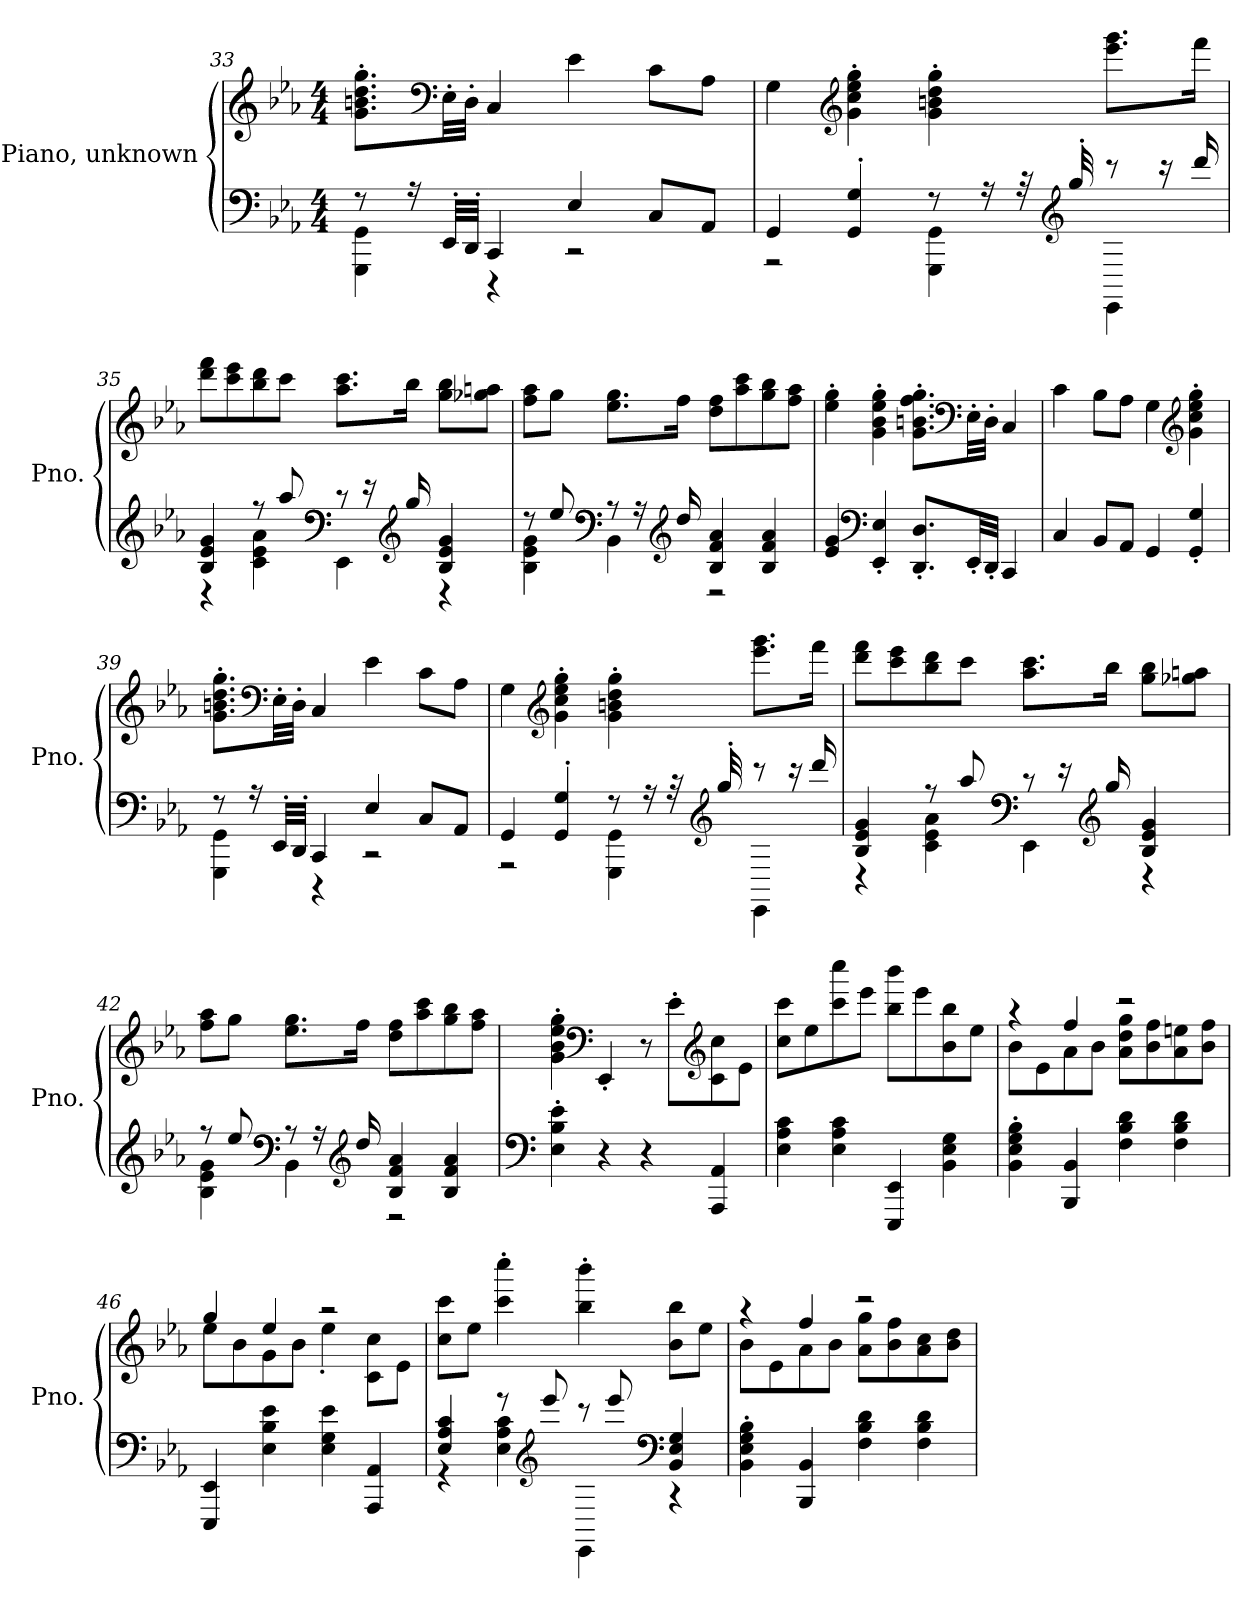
**kern	**kern
*part1	*part1
*staff2	*staff1
*I"Piano, unknown	*
*I'Pno.	*
*clefF4	*clefG2
*k[b-e-a-]	*k[b-e-a-]
*M4/4	*M4/4
=33	=33
*^	*
8r	4GGG\ 4GG\	8.g\' 8.bn\' 8.dd\' 8.gg\'L
16r	.	.
*	*	*clefF4
32EE-'/LLL	.	32E-'\LL
32DD'/JJJ	.	32D'\JJJ
4CC/	4r	4C/
4E-/	2r	4e-\
8C/L	.	8c\L
8AA-/J	.	8A-\J
=34	=34	=34
4GG/	2r	4G\
*	*	*clefG2
4GG/' 4G/'	.	4g\' 4cc\' 4ee-\' 4gg\'
8r	4GGG\ 4GG\	4g\' 4bn\' 4dd\' 4gg\'
16r	.	.
32r	.	.
*clefG2	*	*
32gg'/	.	.
8r	4EE-\	8.eee-\ 8.ggg\L
16r	.	.
16ddd/	.	16fff\Jk
!!LO:LB:g=z
=35	=35	=35
4B-/ 4e-/ 4g/	4r	8ddd\ 8fff\L
.	.	8ccc\ 8eee-\
8r	4c\ 4e-\ 4a-\	8bb-\ 8ddd\
8aa-/	.	8ccc\J
*clefF4	*	*
8r	4EE-\	8.aa-\ 8.ccc\L
16r	.	.
*clefG2	*	*
16gg/	.	16bb-\Jk
4B-/ 4e-/ 4g/	4r	8gg\ 8bb-\L
.	.	8gg-X\ 8aan\J
=36	=36	=36
8r	4B-\ 4e-\ 4g\	8ff\ 8aa-\L
8ee-/	.	8gg\J
*clefF4	*	*
8r	4BB-\	8.ee-\ 8.gg\L
16r	.	.
*clefG2	*	*
16dd/	.	16ff\Jk
4B-/ 4f/ 4a-/	2r	8dd\ 8ff\L
.	.	8aa-\ 8ccc\
4B-/ 4f/ 4a-/	.	8gg\ 8bb-\
.	.	8ff\ 8aa-\J
*v	*v	*
=37	=37
4e-/ 4g/	4ee-\' 4gg\'
*clefF4	*
4EE-/' 4E-/'	4g\' 4b-\' 4ee-\' 4gg\'
8.DD/' 8.D/'L	8.g\' 8.bn\' 8.ff\' 8.gg\'L
*	*clefF4
32EE-'/LL	32E-'\LL
32DD'/JJJ	32D'\JJJ
4CC/	4C/
!!LO:LB:g=z
=38	=38
4C/	4c\
8BB-/L	8B-\L
8AA-/J	8A-\J
4GG/	4G\
*	*clefG2
4GG/' 4G/'	4g\' 4cc\' 4ee-\' 4gg\'
=39	=39
*^	*
8r	4GGG\ 4GG\	8.g\' 8.bn\' 8.dd\' 8.gg\'L
16r	.	.
*	*	*clefF4
32EE-'/LLL	.	32E-'\LL
32DD'/JJJ	.	32D'\JJJ
4CC/	4r	4C/
4E-/	2r	4e-\
8C/L	.	8c\L
8AA-/J	.	8A-\J
=40	=40	=40
4GG/	2r	4G\
*	*	*clefG2
4GG/' 4G/'	.	4g\' 4cc\' 4ee-\' 4gg\'
8r	4GGG\ 4GG\	4g\' 4bn\' 4dd\' 4gg\'
16r	.	.
32r	.	.
*clefG2	*	*
32gg'/	.	.
8r	4EE-\	8.eee-\ 8.ggg\L
16r	.	.
16ddd/	.	16fff\Jk
!!LO:PB:g=z
=41	=41	=41
4B-/ 4e-/ 4g/	4r	8ddd\ 8fff\L
.	.	8ccc\ 8eee-\
8r	4c\ 4e-\ 4a-\	8bb-\ 8ddd\
8aa-/	.	8ccc\J
*clefF4	*	*
8r	4EE-\	8.aa-\ 8.ccc\L
16r	.	.
*clefG2	*	*
16gg/	.	16bb-\Jk
4B-/ 4e-/ 4g/	4r	8gg\ 8bb-\L
.	.	8gg-X\ 8aan\J
=42	=42	=42
8r	4B-\ 4e-\ 4g\	8ff\ 8aa-\L
8ee-/	.	8gg\J
*clefF4	*	*
8r	4BB-\	8.ee-\ 8.gg\L
16r	.	.
*clefG2	*	*
16dd/	.	16ff\Jk
4B-/ 4f/ 4a-/	2r	8dd\ 8ff\L
.	.	8aa-\ 8ccc\
4B-/ 4f/ 4a-/	.	8gg\ 8bb-\
.	.	8ff\ 8aa-\J
*v	*v	*
=43	=43
*clefF4	*
4E-\' 4B-\' 4e-\'	4g\' 4b-\' 4ee-\' 4gg\'
*	*clefF4
4r	4EE-'/
4r	8r
.	8e-'\L
*	*clefG2
4AAA-/ 4AA-/	8c\ 8cc\
.	8e-\J
!!LO:LB:g=z
=44	=44
4E-\ 4A-\ 4c\	8cc\ 8ccc\L
.	8ee-\
4E-\ 4A-\ 4c\	8ccc\ 8cccc\
.	8eee-\J
4EEE-/ 4EE-/	8bb-\ 8bbb-\L
.	8eee-\
4BB-\ 4E-\ 4G\	8b-\ 8bb-\
.	8ee-\J
=45	=45
*	*^
4BB-\' 4E-\' 4G\' 4B-\'	4r	8b-\L
.	.	8e-\
4BBB-/ 4BB-/	4ff/	8a-\
.	.	8b-\J
4F\ 4B-\ 4d\	2r	8a-\ 8dd\ 8gg\L
.	.	8b-\ 8ff\
4F\ 4B-\ 4d\	.	8a-\ 8een\
.	.	8b-\ 8ff\J
=46	=46	=46
4EEE-/ 4EE-/	4gg/	8ee-\L
.	.	8b-\
4E-\ 4B-\ 4e-\	4ee-/	8g\
.	.	8b-\J
4E-\ 4G\ 4e-\	2r	4ee-'\
4AAA-/ 4AA-/	.	8c\ 8cc\L
.	.	8e-\J
*	*v	*v
=47	=47
*^	*
4E-/ 4A-/ 4c/	4r	8cc\ 8ccc\L
.	.	8ee-\J
8r	4E-\ 4A-\ 4c\	4ccc\' 4cccc\'
*clefG2	*	*
8eee-/	.	.
8r	4EE-\	4bb-\' 4bbb-\'
8eee-/	.	.
*clefF4	*	*
4BB-/ 4E-/ 4G/	4r	8b-\ 8bb-\L
.	.	8ee-\J
*v	*v	*
!!LO:LB:g=z
=48	=48
*	*^
4BB-\' 4E-\' 4G\' 4B-\'	4r	8b-\L
.	.	8e-\
4BBB-/ 4BB-/	4ff/	8a-\
.	.	8b-\J
4F\ 4B-\ 4d\	2r	8a-\ 8gg\L
.	.	8b-\ 8ff\
4F\ 4B-\ 4d\	.	8a-\ 8cc\
.	.	8b-\ 8dd\J
*	*v	*v
=	=
*-	*-
